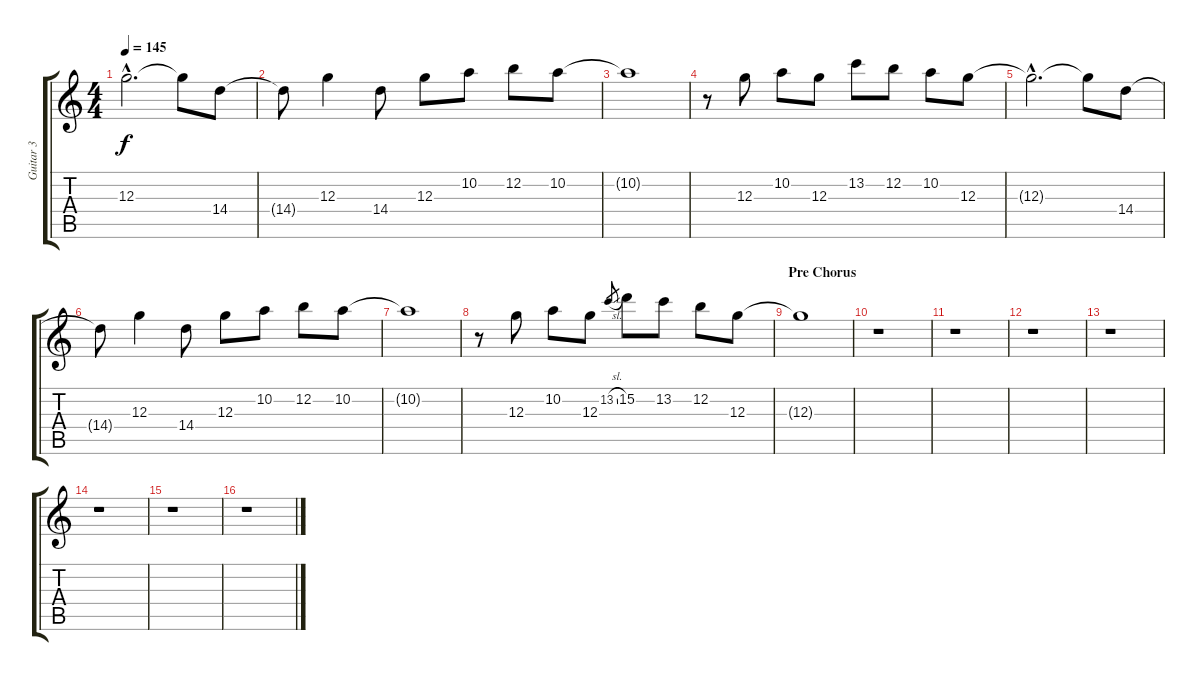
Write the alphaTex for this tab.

\track ("Guitar 3" "Guitar 3") {instrument electricguitarclean}
\staff {score tabs}
\tuning (E4 B3 G3 C3 G2 E2) {hide}
\ts (4 4)
\tempo 145
\clef g2
\ks c
12.3{hac t}.2{d dy f} 12.3{t}.8 14.4.8 |
14.4{t}.8 12.3.4 14.4.8 12.3.8 10.2.8 12.2.8 10.2.8 |
10.2{t}.1 |
r.8 12.3.8 10.2.8 12.3.8 13.2.8 12.2.8 10.2.8 12.3.8 |
12.3{hac t}.2{d} 12.3{t}.8 14.4.8 |
14.4{t}.8 12.3.4 14.4.8 12.3.8 10.2.8 12.2.8 10.2.8 |
10.2{t}.1 |
r.8 12.3.8 10.2.8 12.3.8 13.2{sl}.8{gr} 15.2.8 13.2.8 12.2.8 12.3.8 |
\section ("" "Pre Chorus")
12.3{t}.1 |
r.1 |
r.1 |
r.1 |
r.1 |
r.1 |
r.1 |
r.1
